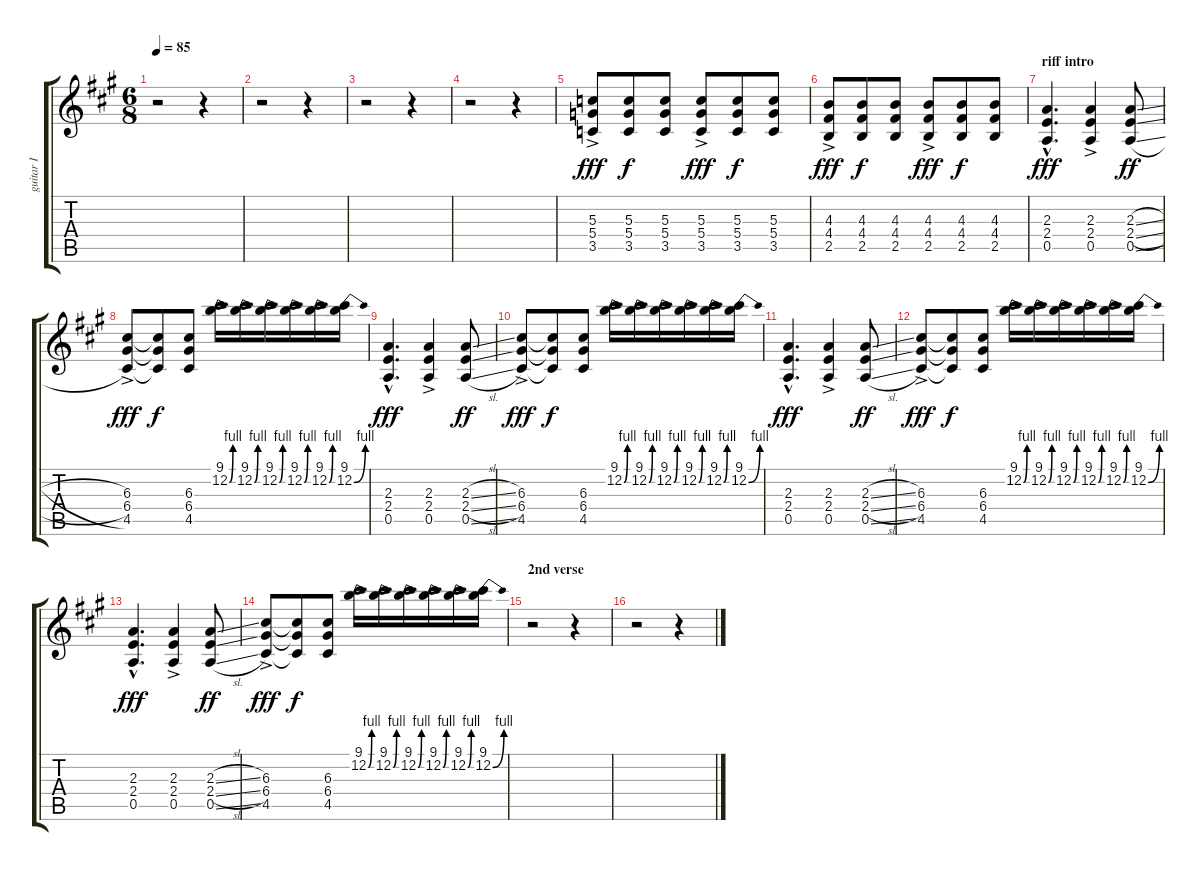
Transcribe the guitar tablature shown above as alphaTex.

\track ("guitar I" "guitar I") {instrument overdrivenguitar}
\staff {score tabs}
\tuning (E4 B3 G3 D3 A2 E2) {hide}
\ts (6 8)
\tempo 85
\clef g2
\ks f#minor
r.2{dy fff} r.4 |
r.2 r.4 |
r.2 r.4 |
r.2 r.4 |
(5.3{ac} 5.4{ac} 3.5{ac}).8 (5.3 5.4 3.5).8{dy f} (5.3 5.4 3.5).8 (5.3{ac} 5.4{ac} 3.5{ac}).8{dy fff} (5.3 5.4 3.5).8{dy f} (5.3 5.4 3.5).8 |
(4.3{ac} 4.4{ac} 2.5{ac}).8{dy fff} (4.3 4.4 2.5).8{dy f} (4.3 4.4 2.5).8 (4.3{ac} 4.4{ac} 2.5{ac}).8{dy fff} (4.3 4.4 2.5).8{dy f} (4.3 4.4 2.5).8 |
\section ("" "riff intro")
(2.3{hac} 2.4{hac} 0.5{hac}).4{d dy fff} (2.3{ac} 2.4{ac} 0.5{ac}).4 (2.3{sl} 2.4{sl} 0.5{sl}).8{dy ff} |
(6.3{ac} 6.4{ac} 4.5{ac}).8{dy fff} (6.3{t} 6.4{t} 4.5{t}).8{dy f} (6.3 6.4 4.5).8 (9.1 12.2{be (bend 0 0 60 4)}).16 (9.1 12.2{be (bend 0 0 60 4)}).16 (9.1 12.2{be (bend 0 0 60 4)}).16 (9.1 12.2{be (bend 0 0 60 4)}).16 (9.1 12.2{be (bend 0 0 60 4)}).16 (9.1 12.2{be (bend 0 0 60 4)}).16 |
(2.3{hac} 2.4{hac} 0.5{hac}).4{d dy fff} (2.3{ac} 2.4{ac} 0.5{ac}).4 (2.3{sl} 2.4{sl} 0.5{sl}).8{dy ff} |
(6.3{ac} 6.4{ac} 4.5{ac}).8{dy fff} (6.3{t} 6.4{t} 4.5{t}).8{dy f} (6.3 6.4 4.5).8 (9.1 12.2{be (bend 0 0 60 4)}).16 (9.1 12.2{be (bend 0 0 60 4)}).16 (9.1 12.2{be (bend 0 0 60 4)}).16 (9.1 12.2{be (bend 0 0 60 4)}).16 (9.1 12.2{be (bend 0 0 60 4)}).16 (9.1 12.2{be (bend 0 0 60 4)}).16 |
(2.3{hac} 2.4{hac} 0.5{hac}).4{d dy fff} (2.3{ac} 2.4{ac} 0.5{ac}).4 (2.3{sl} 2.4{sl} 0.5{sl}).8{dy ff} |
(6.3{ac} 6.4{ac} 4.5{ac}).8{dy fff} (6.3{t} 6.4{t} 4.5{t}).8{dy f} (6.3 6.4 4.5).8 (9.1 12.2{be (bend 0 0 60 4)}).16 (9.1 12.2{be (bend 0 0 60 4)}).16 (9.1 12.2{be (bend 0 0 60 4)}).16 (9.1 12.2{be (bend 0 0 60 4)}).16 (9.1 12.2{be (bend 0 0 60 4)}).16 (9.1 12.2{be (bend 0 0 60 4)}).16 |
(2.3{hac} 2.4{hac} 0.5{hac}).4{d dy fff} (2.3{ac} 2.4{ac} 0.5{ac}).4 (2.3{sl} 2.4{sl} 0.5{sl}).8{dy ff} |
(6.3{ac} 6.4{ac} 4.5{ac}).8{dy fff} (6.3{t} 6.4{t} 4.5{t}).8{dy f} (6.3 6.4 4.5).8 (9.1 12.2{be (bend 0 0 60 4)}).16 (9.1 12.2{be (bend 0 0 60 4)}).16 (9.1 12.2{be (bend 0 0 60 4)}).16 (9.1 12.2{be (bend 0 0 60 4)}).16 (9.1 12.2{be (bend 0 0 60 4)}).16 (9.1 12.2{be (bend 0 0 60 4)}).16 |
\section ("" "2nd verse")
r.2 r.4 |
r.2 r.4
